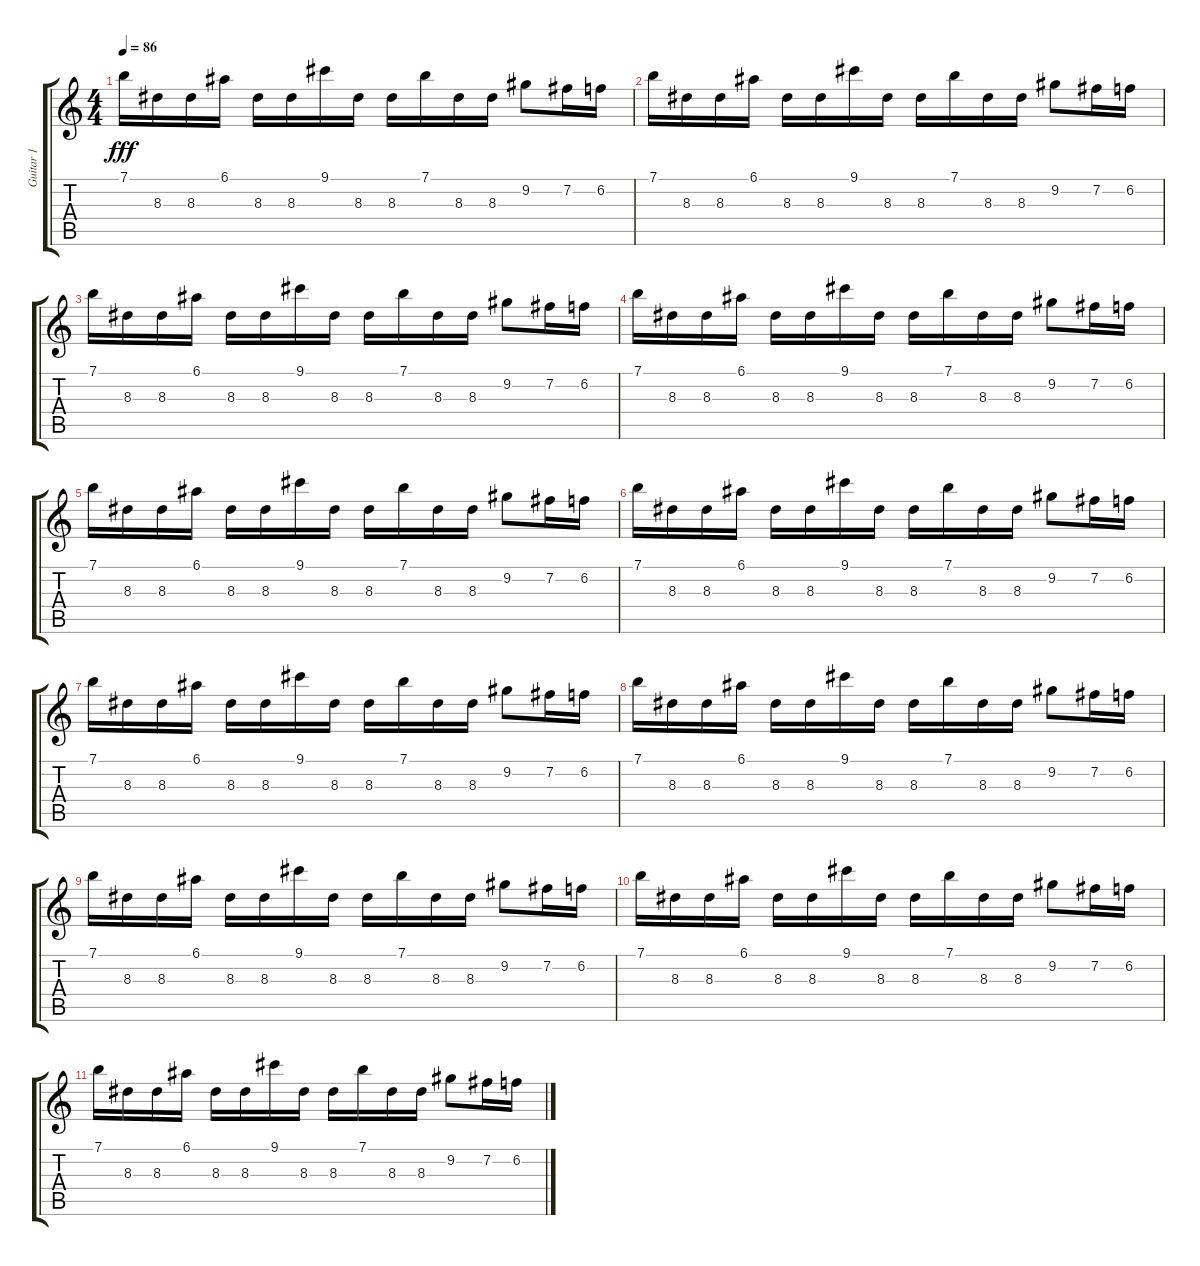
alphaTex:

\track ("Guitar 1" "Guitar 1") {instrument distortionguitar}
\staff {score tabs}
\tuning (E4 B3 G3 D3 A2 E2) {hide}
\ts (4 4)
\tempo 86
\clef g2
\ks c
7.1.16{dy fff} 8.3.16 8.3.16 6.1.16 8.3.16 8.3.16 9.1.16 8.3.16 8.3.16 7.1.16 8.3.16 8.3.16 9.2.8 7.2.16 6.2.16 |
7.1.16 8.3.16 8.3.16 6.1.16 8.3.16 8.3.16 9.1.16 8.3.16 8.3.16 7.1.16 8.3.16 8.3.16 9.2.8 7.2.16 6.2.16 |
7.1.16{volume 14} 8.3.16 8.3.16{volume 14} 6.1.16{volume 13} 8.3.16{volume 13} 8.3.16 9.1.16{volume 13} 8.3.16{volume 13} 8.3.16{volume 13} 7.1.16 8.3.16{volume 13} 8.3.16{volume 13} 9.2.8{volume 12} 7.2.16{volume 12} 6.2.16{volume 12} |
7.1.16{volume 12} 8.3.16 8.3.16{volume 12} 6.1.16{volume 12} 8.3.16{volume 12} 8.3.16 9.1.16{volume 12} 8.3.16{volume 12} 8.3.16{volume 11} 7.1.16 8.3.16{volume 11} 8.3.16{volume 11} 9.2.8{volume 11} 7.2.16{volume 11} 6.2.16{volume 11} |
7.1.16{volume 11} 8.3.16 8.3.16{volume 10} 6.1.16{volume 10} 8.3.16{volume 10} 8.3.16{volume 10} 9.1.16 8.3.16{volume 10} 8.3.16{volume 10} 7.1.16{volume 10} 8.3.16 8.3.16{volume 10} 9.2.8{volume 10} 7.2.16{volume 9} 6.2.16{volume 9} |
7.1.16{volume 9} 8.3.16{volume 9} 8.3.16 6.1.16{volume 9} 8.3.16{volume 9} 8.3.16{volume 9} 9.1.16 8.3.16{volume 8} 8.3.16{volume 8} 7.1.16{volume 8} 8.3.16 8.3.16{volume 8} 9.2.8{volume 8} 7.2.16{volume 8} 6.2.16{volume 8} |
7.1.16{volume 8} 8.3.16{volume 8} 8.3.16 6.1.16{volume 7} 8.3.16{volume 7} 8.3.16{volume 7} 9.1.16 8.3.16{volume 7} 8.3.16{volume 7} 7.1.16{volume 7} 8.3.16{volume 7} 8.3.16 9.2.8{volume 6} 7.2.16{volume 6} 6.2.16 |
7.1.16{volume 6} 8.3.16{volume 6} 8.3.16{volume 6} 6.1.16 8.3.16{volume 6} 8.3.16{volume 6} 9.1.16{volume 6} 8.3.16 8.3.16{volume 5} 7.1.16{volume 5} 8.3.16{volume 5} 8.3.16 9.2.8{volume 5} 7.2.16{volume 5} 6.2.16 |
7.1.16{volume 5} 8.3.16{volume 4} 8.3.16{volume 4} 6.1.16 8.3.16{volume 4} 8.3.16{volume 4} 9.1.16{volume 4} 8.3.16 8.3.16{volume 4} 7.1.16{volume 4} 8.3.16{volume 4} 8.3.16 9.2.8{volume 4} 7.2.16{volume 3} 6.2.16{volume 3} |
7.1.16 8.3.16{volume 3} 8.3.16{volume 3} 6.1.16{volume 3} 8.3.16 8.3.16{volume 3} 9.1.16{volume 2} 8.3.16{volume 2} 8.3.16 7.1.16{volume 2} 8.3.16{volume 2} 8.3.16{volume 2} 9.2.8 7.2.16{volume 2} 6.2.16{volume 2} |
7.1.16 8.3.16{volume 2} 8.3.16{volume 1} 6.1.16{volume 1} 8.3.16 8.3.16{volume 1} 9.1.16{volume 1} 8.3.16{volume 1} 8.3.16 7.1.16{volume 1} 8.3.16{volume 1} 8.3.16{volume 0} 9.2.8 7.2.16{volume 0} 6.2.16{volume 0}
